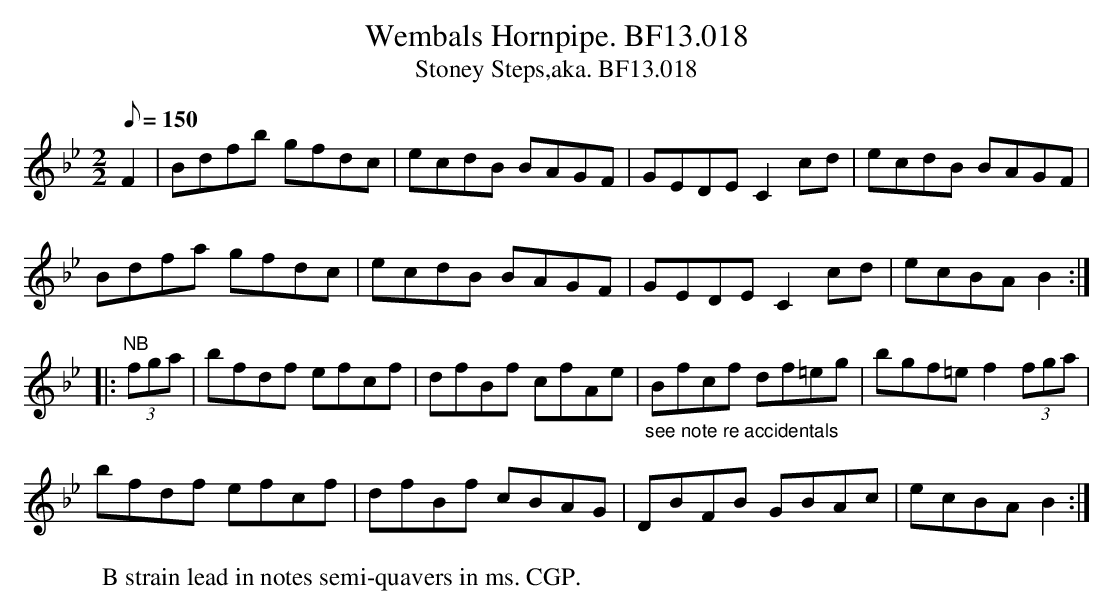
X:1
T:Wembals Hornpipe. BF13.018
T:Stoney Steps,aka. BF13.018
M:2/2
L:1/8
Q:150
K:Bb major
F2|Bdfb gfdc|ecdB BAGF|GEDE C2cd|ecdB BAGF|
Bdfa gfdc|ecdB BAGF|GEDE C2cd|ecBA B2:|
|: "^NB"(3fga|bfdf efcf|dfBf cfAe|\
"_see note re accidentals"Bfcf df=eg|\
bgf=e f2(3fga|
bfdf efcf|dfBf cBAG|DBFB GBAc|ecBAB2:|
W:B strain lead in notes semi-quavers in ms. CGP.
